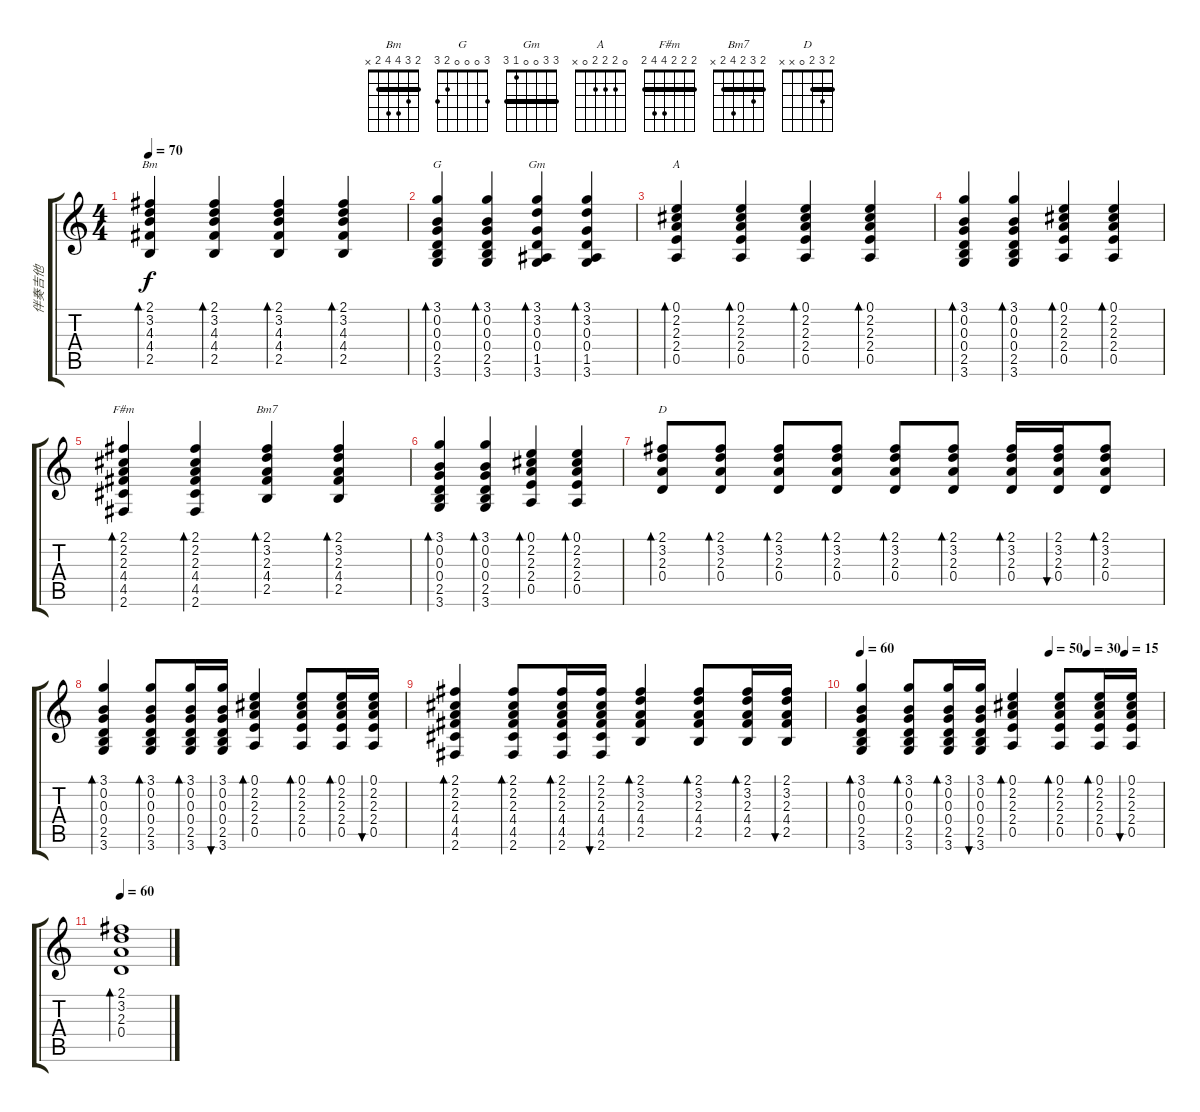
\track ("伴奏吉他" "伴奏吉他") {instrument acousticguitarsteel}
\staff {score tabs}
\tuning (E4 B3 G3 D3 A2 E2) {hide}
\chord ("Bm" 2 3 4 4 2 x) {barre 2}
\chord ("G" 3 0 0 0 2 3)
\chord ("Gm" 3 3 0 0 1 3) {barre 3}
\chord ("A" 0 2 2 2 0 x)
\chord ("F#m" 2 2 2 4 4 2) {barre 2}
\chord ("Bm7" 2 3 2 4 2 x) {barre 2}
\chord ("D" 2 3 2 0 x x) {barre 2}
\ts (4 4)
\tempo 70
\clef g2
\ks c
(2.1 3.2 4.3 4.4 2.5).4{bd 30 ch "Bm" dy f} (2.1 3.2 4.3 4.4 2.5).4{bd 30} (2.1 3.2 4.3 4.4 2.5).4{bd 30} (2.1 3.2 4.3 4.4 2.5).4{bd 30} |
(3.1 0.2 0.3 0.4 2.5 3.6).4{bd 30 ch "G"} (3.1 0.2 0.3 0.4 2.5 3.6).4{bd 30} (3.1 3.2 0.3 0.4 1.5 3.6).4{bd 30 ch "Gm"} (3.1 3.2 0.3 0.4 1.5 3.6).4{bd 30} |
(0.1 2.2 2.3 2.4 0.5).4{bd 30 ch "A"} (0.1 2.2 2.3 2.4 0.5).4{bd 30} (0.1 2.2 2.3 2.4 0.5).4{bd 30} (0.1 2.2 2.3 2.4 0.5).4{bd 30} |
(3.1 0.2 0.3 0.4 2.5 3.6).4{bd 30} (3.1 0.2 0.3 0.4 2.5 3.6).4{bd 30} (0.1 2.2 2.3 2.4 0.5).4{bd 30} (0.1 2.2 2.3 2.4 0.5).4{bd 30} |
(2.1 2.2 2.3 4.4 4.5 2.6).4{bd 30 ch "F#m"} (2.1 2.2 2.3 4.4 4.5 2.6).4{bd 30} (2.1 3.2 2.3 4.4 2.5).4{bd 30 ch "Bm7"} (2.1 3.2 2.3 4.4 2.5).4{bd 30} |
(3.1 0.2 0.3 0.4 2.5 3.6).4{bd 30} (3.1 0.2 0.3 0.4 2.5 3.6).4{bd 30} (0.1 2.2 2.3 2.4 0.5).4{bd 30} (0.1 2.2 2.3 2.4 0.5).4{bd 30} |
(2.1 3.2 2.3 0.4).8{bd 30 ch "D"} (2.1 3.2 2.3 0.4).8{bd 60} (2.1 3.2 2.3 0.4).8{bd 30} (2.1 3.2 2.3 0.4).8{bd 30} (2.1 3.2 2.3 0.4).8{bd 60} (2.1 3.2 2.3 0.4).8{bd 30} (2.1 3.2 2.3 0.4).16{bd 30} (2.1 3.2 2.3 0.4).16{bu 60} (2.1 3.2 2.3 0.4).8{bd 30} |
(3.1 0.2 0.3 0.4 2.5 3.6).4{bd 30} (3.1 0.2 0.3 0.4 2.5 3.6).8{bd 30} (3.1 0.2 0.3 0.4 2.5 3.6).16{bd 30} (3.1 0.2 0.3 0.4 2.5 3.6).16{bu 30} (0.1 2.2 2.3 2.4 0.5).4{bd 30} (0.1 2.2 2.3 2.4 0.5).8{bd 30} (0.1 2.2 2.3 2.4 0.5).16{bd 30} (0.1 2.2 2.3 2.4 0.5).16{bu 30} |
(2.1 2.2 2.3 4.4 4.5 2.6).4{bd 30} (2.1 2.2 2.3 4.4 4.5 2.6).8{bd 30} (2.1 2.2 2.3 4.4 4.5 2.6).16{bd 30} (2.1 2.2 2.3 4.4 4.5 2.6).16{bu 30} (2.1 3.2 2.3 4.4 2.5).4{bd 30} (2.1 3.2 2.3 4.4 2.5).8{bd 30} (2.1 3.2 2.3 4.4 2.5).16{bd 30} (2.1 3.2 2.3 4.4 2.5).16{bu 30 txt ""} |
\tempo 60
\tempo (50 0.625)
\tempo (30 0.75)
\tempo (15 0.875)
(3.1 0.2 0.3 0.4 2.5 3.6).4{bd 30} (3.1 0.2 0.3 0.4 2.5 3.6).8{bd 30} (3.1 0.2 0.3 0.4 2.5 3.6).16{bd 30} (3.1 0.2 0.3 0.4 2.5 3.6).16{bu 30} (0.1 2.2 2.3 2.4 0.5).4{bd 30} (0.1 2.2 2.3 2.4 0.5).8{bd 30} (0.1 2.2 2.3 2.4 0.5).16{bd 30} (0.1 2.2 2.3 2.4 0.5).16{bu 30} |
\tempo 60
(2.1 3.2 2.3 0.4).1{bd 30}
